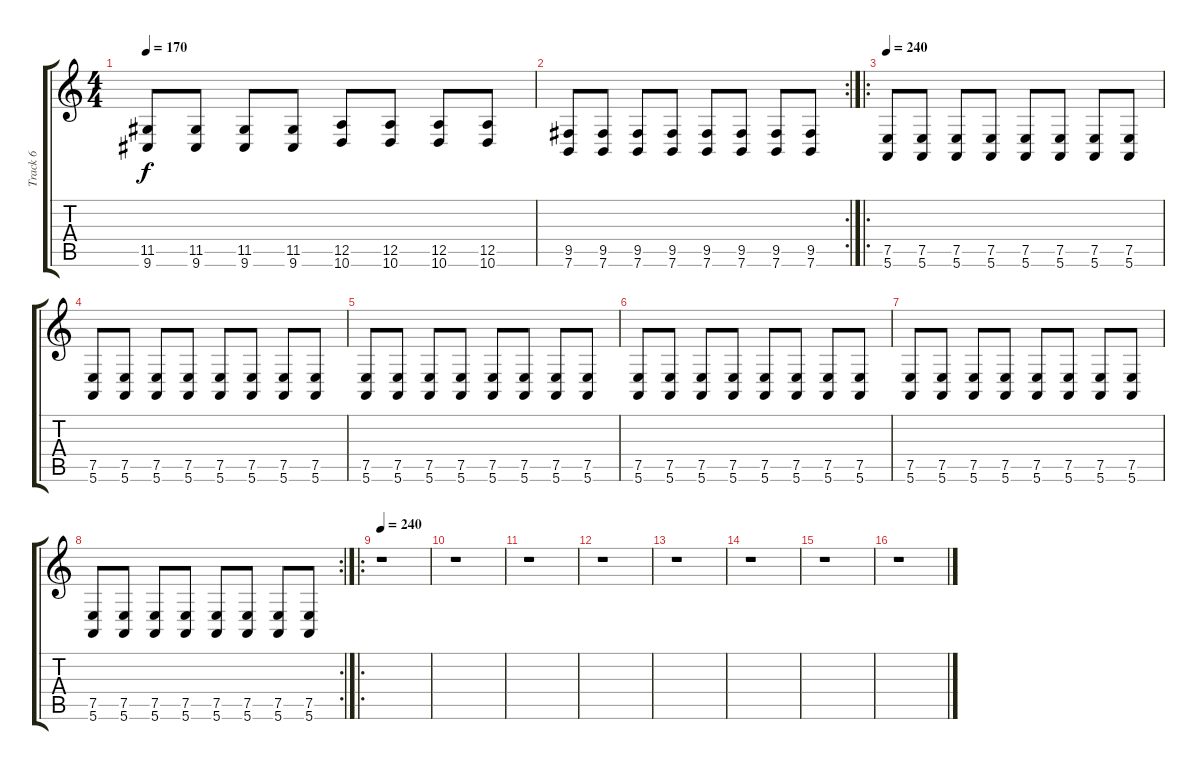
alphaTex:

\track ("Track 6" "Track 6") {instrument brasssection}
\staff {score tabs}
\tuning (E4 B3 G3 D3 A2 E2) {hide}
\ts (4 4)
\tempo 170
\clef g2
\ks c
(11.5 9.6).8{dy f} (11.5 9.6).8 (11.5 9.6).8 (11.5 9.6).8 (12.5 10.6).8 (12.5 10.6).8 (12.5 10.6).8 (12.5 10.6).8 |
\rc 2
(9.5 7.6).8 (9.5 7.6).8 (9.5 7.6).8 (9.5 7.6).8 (9.5 7.6).8 (9.5 7.6).8 (9.5 7.6).8 (9.5 7.6).8 |
\ro
\tempo 240
(7.5 5.6).8{volume 0} (7.5 5.6).8 (7.5 5.6).8 (7.5 5.6).8 (7.5 5.6).8 (7.5 5.6).8 (7.5 5.6).8 (7.5 5.6).8 |
(7.5 5.6).8 (7.5 5.6).8 (7.5 5.6).8 (7.5 5.6).8 (7.5 5.6).8 (7.5 5.6).8 (7.5 5.6).8 (7.5 5.6).8 |
(7.5 5.6).8 (7.5 5.6).8 (7.5 5.6).8 (7.5 5.6).8 (7.5 5.6).8 (7.5 5.6).8 (7.5 5.6).8 (7.5 5.6).8 |
(7.5 5.6).8 (7.5 5.6).8 (7.5 5.6).8 (7.5 5.6).8 (7.5 5.6).8 (7.5 5.6).8 (7.5 5.6).8 (7.5 5.6).8 |
(7.5 5.6).8 (7.5 5.6).8 (7.5 5.6).8 (7.5 5.6).8 (7.5 5.6).8 (7.5 5.6).8 (7.5 5.6).8 (7.5 5.6).8 |
\rc 2
(7.5 5.6).8 (7.5 5.6).8 (7.5 5.6).8 (7.5 5.6).8 (7.5 5.6).8 (7.5 5.6).8 (7.5 5.6).8 (7.5 5.6).8 |
\ro
\tempo 240
r.1 |
r.1 |
r.1 |
r.1 |
r.1 |
r.1 |
r.1 |
r.1
